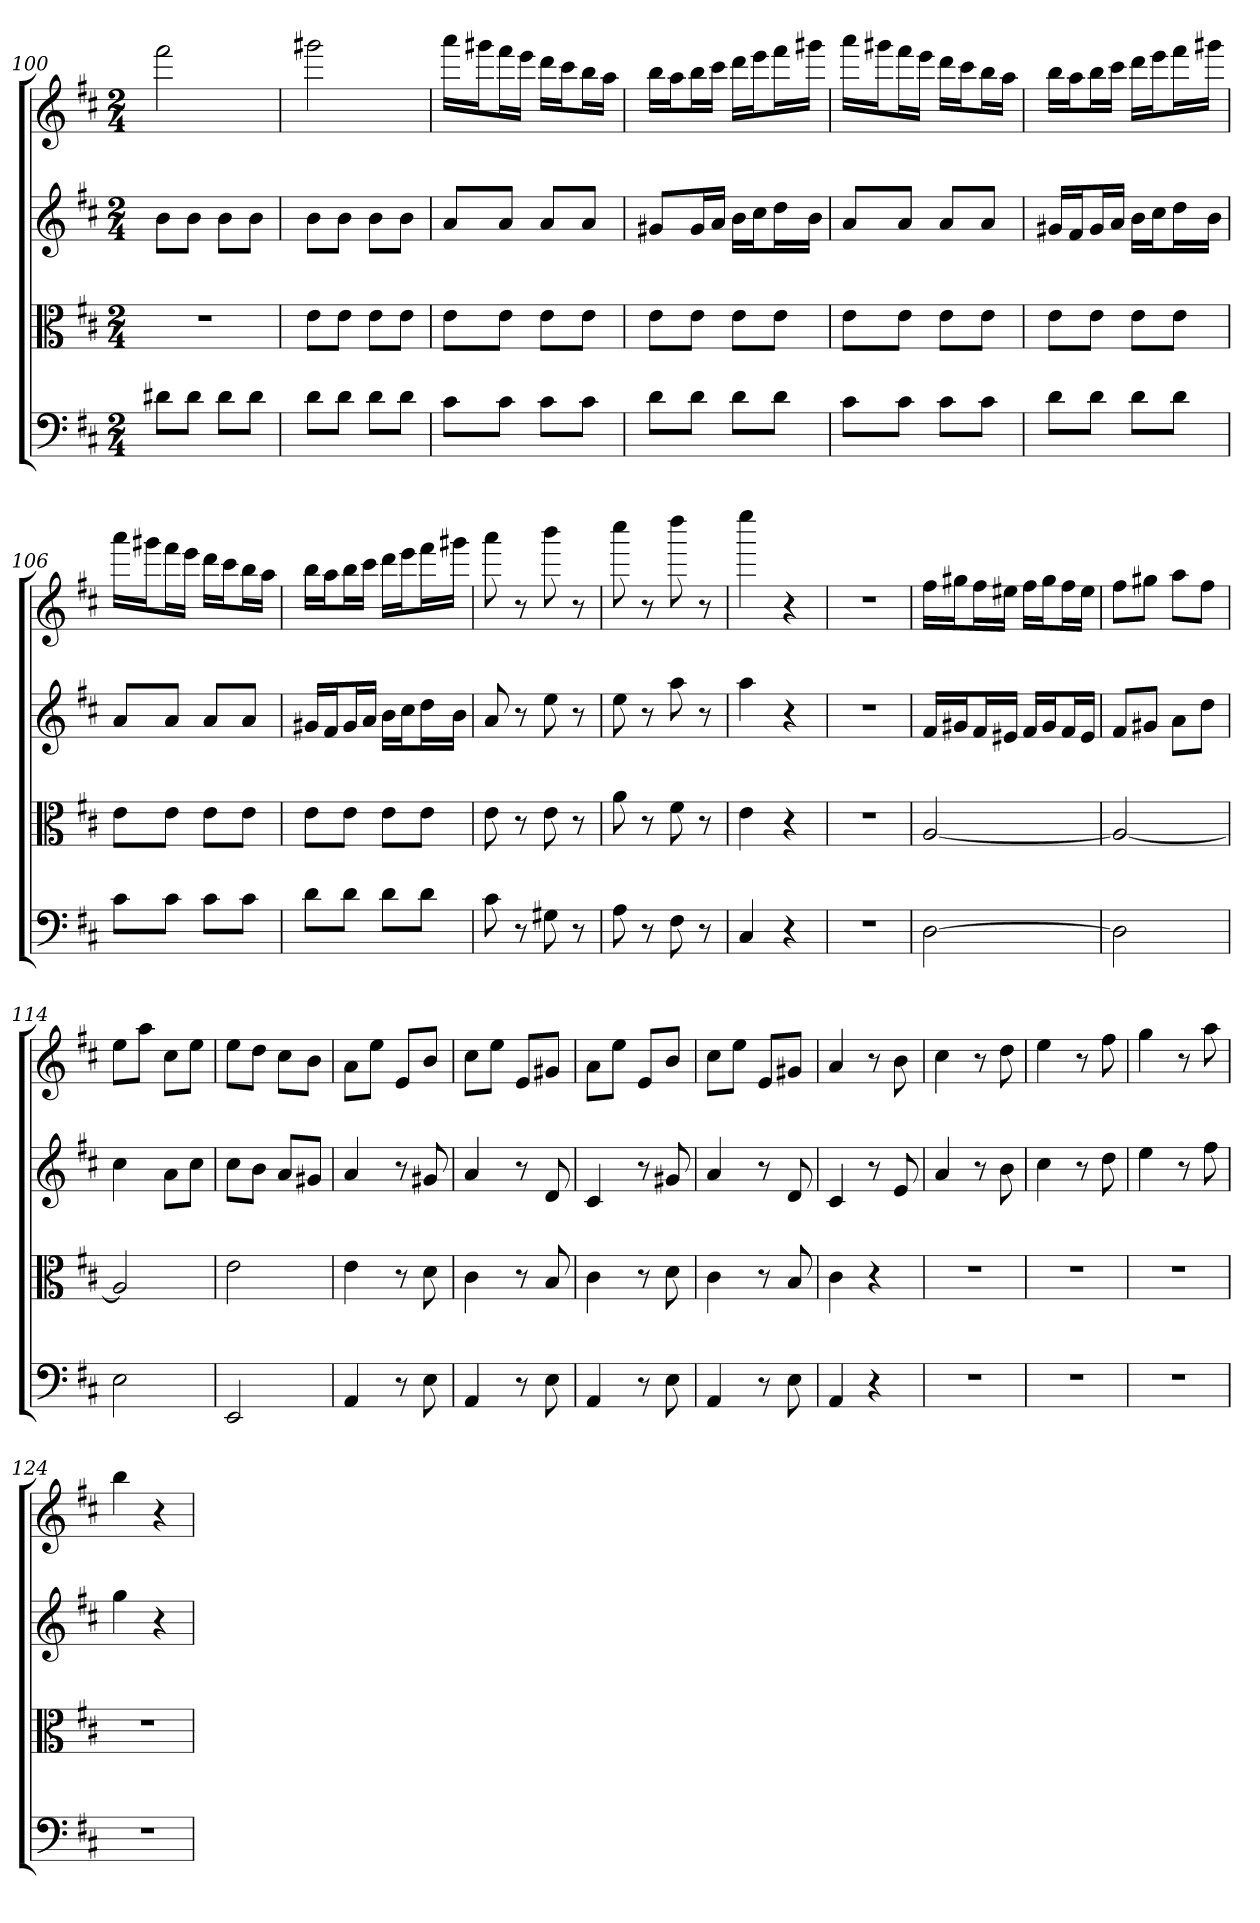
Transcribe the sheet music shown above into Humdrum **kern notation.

**kern	**kern	**kern	**kern
*part4	*part3	*part2	*part1
*staff4	*staff3	*staff2	*staff1
*clefF4	*clefC3	*	*
*k[f#c#]	*k[f#c#]	*k[f#c#]	*k[f#c#]
*D:	*D:	*D:	*D:
*M2/4	*M2/4	*M2/4	*M2/4
=100	=100	=100	=100
8d#X\L	2r	8bL	2fff#
8d#\J	.	8bJ	.
8d#\L	.	8bL	.
8d#\J	.	8bJ	.
=101	=101	=101	=101
8d\L	8e\L	8bL	2ggg#X
8d\J	8e\J	8bJ	.
8d\L	8e\L	8bL	.
8d\J	8e\J	8bJ	.
=102	=102	=102	=102
8c#\L	8e\L	8aL	16aaaLL
.	.	.	16ggg#XJ
8c#\J	8e\J	8aJ	16fff#L
.	.	.	16eeeJJ
8c#\L	8e\L	8aL	16dddLL
.	.	.	16ccc#J
8c#\J	8e\J	8aJ	16bbL
.	.	.	16aaJJ
=103	=103	=103	=103
8d\L	8e\L	8g#XL	16bbLL
.	.	.	16aaJ
8d\J	8e\J	16g#L	16bbL
.	.	16aJJ	16ccc#JJ
8d\L	8e\L	16bLL	16dddLL
.	.	16cc#J	16eeeJ
8d\J	8e\J	16ddL	16fff#L
.	.	16bJJ	16ggg#XJJ
=104	=104	=104	=104
8c#\L	8e\L	8aL	16aaaLL
.	.	.	16ggg#XJ
8c#\J	8e\J	8aJ	16fff#L
.	.	.	16eeeJJ
8c#\L	8e\L	8aL	16dddLL
.	.	.	16ccc#J
8c#\J	8e\J	8aJ	16bbL
.	.	.	16aaJJ
=105	=105	=105	=105
8d\L	8e\L	16g#XLL	16bbLL
.	.	16f#J	16aaJ
8d\J	8e\J	16g#L	16bbL
.	.	16aJJ	16ccc#JJ
8d\L	8e\L	16bLL	16dddLL
.	.	16cc#J	16eeeJ
8d\J	8e\J	16ddL	16fff#L
.	.	16bJJ	16ggg#XJJ
=106	=106	=106	=106
8c#\L	8e\L	8aL	16aaaLL
.	.	.	16ggg#XJ
8c#\J	8e\J	8aJ	16fff#L
.	.	.	16eeeJJ
8c#\L	8e\L	8aL	16dddLL
.	.	.	16ccc#J
8c#\J	8e\J	8aJ	16bbL
.	.	.	16aaJJ
=107	=107	=107	=107
8d\L	8e\L	16g#XLL	16bbLL
.	.	16f#J	16aaJ
8d\J	8e\J	16g#L	16bbL
.	.	16aJJ	16ccc#JJ
8d\L	8e\L	16bLL	16dddLL
.	.	16cc#J	16eeeJ
8d\J	8e\J	16ddL	16fff#L
.	.	16bJJ	16ggg#XJJ
=108	=108	=108	=108
8c#	8e	8a	8aaa
8r	8r	8r	8r
8G#X	8e	8ee	8bbb
8r	8r	8r	8r
=109	=109	=109	=109
8A	8a	8ee	8cccc#
8r	8r	8r	8r
8F#	8f#	8aa	8dddd
8r	8r	8r	8r
=110	=110	=110	=110
4C#	4e	4aa	4eeee
4r	4r	4r	4r
=111	=111	=111	=111
2r	2r	2r	2r
=112	=112	=112	=112
[2D	[2A	16f#LL	16ff#LL
.	.	16g#XJ	16gg#XJ
.	.	16f#L	16ff#L
.	.	16e#XJJ	16ee#XJJ
.	.	16f#LL	16ff#LL
.	.	16g#J	16gg#J
.	.	16f#L	16ff#L
.	.	16e#JJ	16ee#JJ
=113	=113	=113	=113
2D]	2A_	8f#L	8ff#L
.	.	8g#XJ	8gg#XJ
.	.	8aL	8aaL
.	.	8ddJ	8ff#J
=114	=114	=114	=114
2E	2A]	4cc#	8eeL
.	.	.	8aaJ
.	.	8aL	8cc#L
.	.	8cc#J	8eeJ
=115	=115	=115	=115
2EE	2e	8cc#L	8eeL
.	.	8bJ	8ddJ
.	.	8aL	8cc#L
.	.	8g#XJ	8bJ
=116	=116	=116	=116
4AA	4e	4a	8aL
.	.	.	8eeJ
8r	8r	8r	8eL
8E	8d	8g#X	8bJ
=117	=117	=117	=117
4AA	4c#	4a	8cc#L
.	.	.	8eeJ
8r	8r	8r	8eL
8E	8B	8d	8g#XJ
=118	=118	=118	=118
4AA	4c#	4c#	8aL
.	.	.	8eeJ
8r	8r	8r	8eL
8E	8d	8g#X	8bJ
=119	=119	=119	=119
4AA	4c#	4a	8cc#L
.	.	.	8eeJ
8r	8r	8r	8eL
8E	8B	8d	8g#XJ
=120	=120	=120	=120
4AA	4c#	4c#	4a
4r	4r	8r	8r
.	.	8e	8b
=121	=121	=121	=121
2r	2r	4a	4cc#
.	.	8r	8r
.	.	8b	8dd
=122	=122	=122	=122
2r	2r	4cc#	4ee
.	.	8r	8r
.	.	8dd	8ff#
=123	=123	=123	=123
2r	2r	4ee	4gg
.	.	8r	8r
.	.	8ff#	8aa
=124	=124	=124	=124
2r	2r	4gg	4bb
.	.	4r	4r
=	=	=	=
*-	*-	*-	*-
